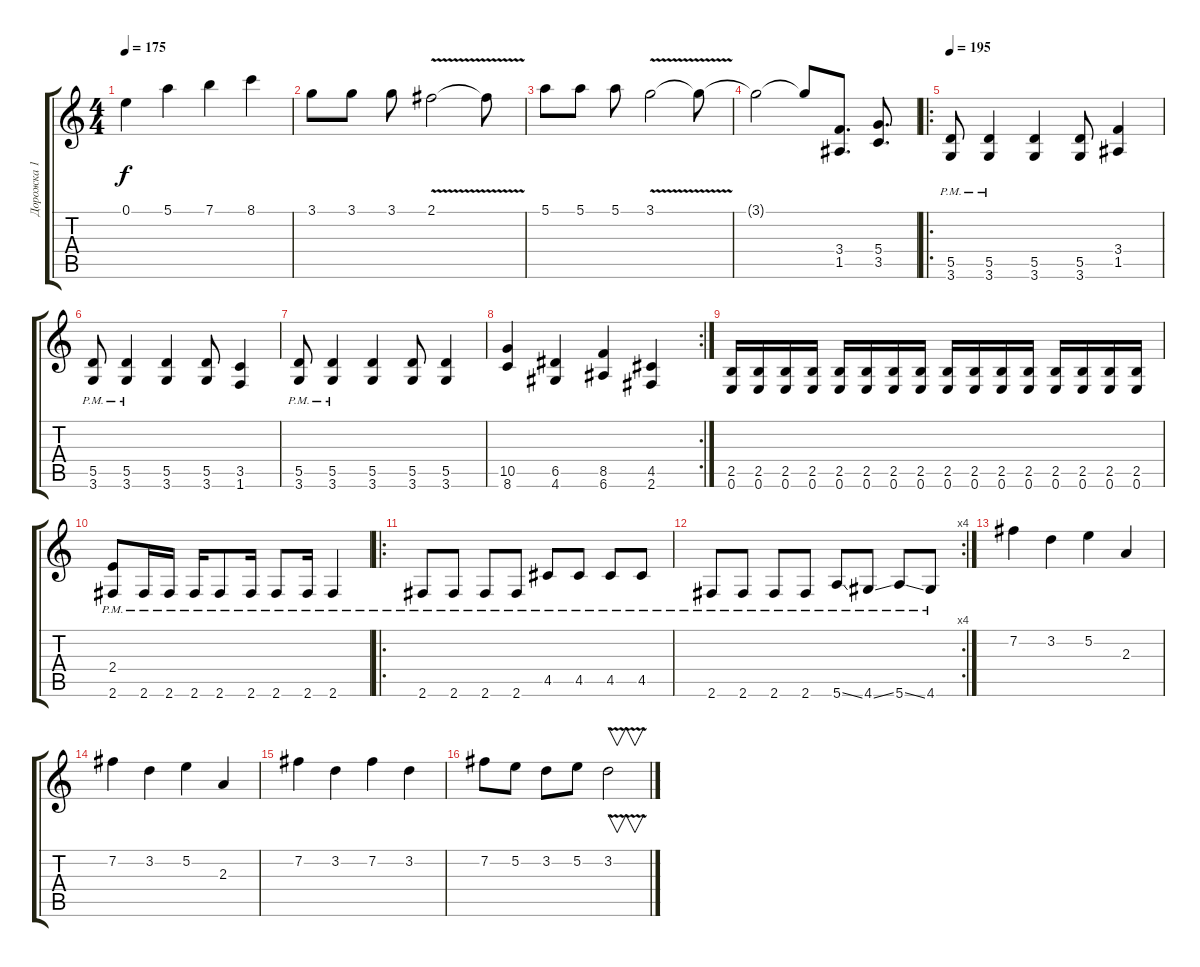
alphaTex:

\track ("Дорожка 1" "Дорожка 1") {instrument distortionguitar}
\staff {score tabs}
\tuning (E4 B3 G3 D3 A2 E2) {hide}
\ts (4 4)
\tempo 175
\clef g2
\ks c
0.1.4{dy f} 5.1.4 7.1.4 8.1.4 |
3.1.8 3.1.8 3.1.8 2.1{v}.2 2.1{t}.8 |
5.1.8 5.1.8 5.1.8 3.1{v}.2 3.1{t}.8 |
3.1{t}.2 3.1{t}.8 (3.4 1.5).8{d} (5.4 3.5).8{d} |
\ro
\tempo 195
(5.5{pm} 3.6{pm}).8 (5.5{pm} 3.6{pm}).4 (5.5 3.6).4 (5.5 3.6).8 (3.4 1.5).4 |
(5.5{pm} 3.6{pm}).8 (5.5{pm} 3.6{pm}).4 (5.5 3.6).4 (5.5 3.6).8 (3.5 1.6).4 |
(5.5{pm} 3.6{pm}).8 (5.5{pm} 3.6{pm}).4 (5.5 3.6).4 (5.5 3.6).8 (5.5 3.6).4 |
\rc 2
(10.5 8.6).4 (6.5 4.6).4 (8.5 6.6).4 (4.5 2.6).4 |
(2.5 0.6).16 (2.5 0.6).16 (2.5 0.6).16 (2.5 0.6).16 (2.5 0.6).16 (2.5 0.6).16 (2.5 0.6).16 (2.5 0.6).16 (2.5 0.6).16 (2.5 0.6).16 (2.5 0.6).16 (2.5 0.6).16 (2.5 0.6).16 (2.5 0.6).16 (2.5 0.6).16 (2.5 0.6).16 |
(2.4 2.6{pm}).8 2.6{pm}.16 2.6{pm}.16 2.6{pm}.16 2.6{pm}.8 2.6{pm}.16 2.6{pm}.8 2.6{pm}.16 2.6{pm}.4 |
\ro
2.6{pm}.8 2.6{pm}.8 2.6{pm}.8 2.6{pm}.8 4.5{pm}.8 4.5{pm}.8 4.5{pm}.8 4.5{pm}.8 |
\rc 4
2.6{pm}.8 2.6{pm}.8 2.6{pm}.8 2.6{pm}.8 5.6{ss pm}.8 4.6{ss pm}.8 5.6{ss pm}.8 4.6{pm}.8 |
7.2.4 3.2.4 5.2.4 2.3.4 |
7.2.4 3.2.4 5.2.4 2.3.4 |
7.2.4 3.2.4 7.2.4 3.2.4 |
7.2.8 5.2.8 3.2.8 5.2.8 3.2{v}.2{v}
